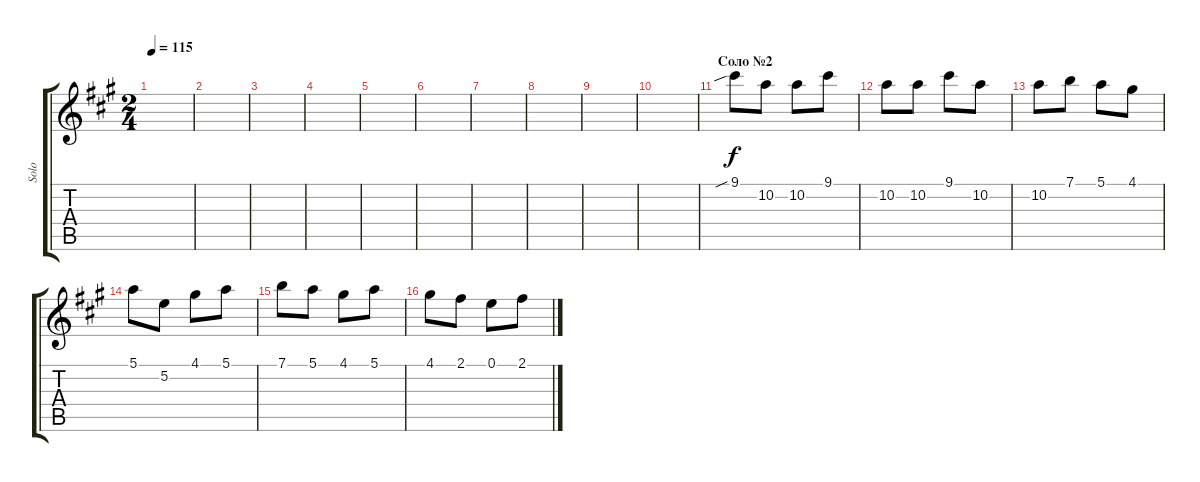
\track ("Solo" "Solo") {instrument distortionguitar}
\staff {score tabs}
\tuning (E4 B3 G3 D3 A2 E2) {hide}
\ts (2 4)
\tempo 115
\clef g2
\ks f#minor
|
|
|
|
|
|
|
|
|
|
\section ("" "Соло №2")
9.1{sib}.8 10.2.8 10.2.8 9.1.8 |
10.2.8 10.2.8 9.1.8 10.2.8 |
10.2.8 7.1.8 5.1.8 4.1.8 |
5.1.8 5.2.8 4.1.8 5.1.8 |
7.1.8 5.1.8 4.1.8 5.1.8 |
4.1.8 2.1.8 0.1.8 2.1.8
